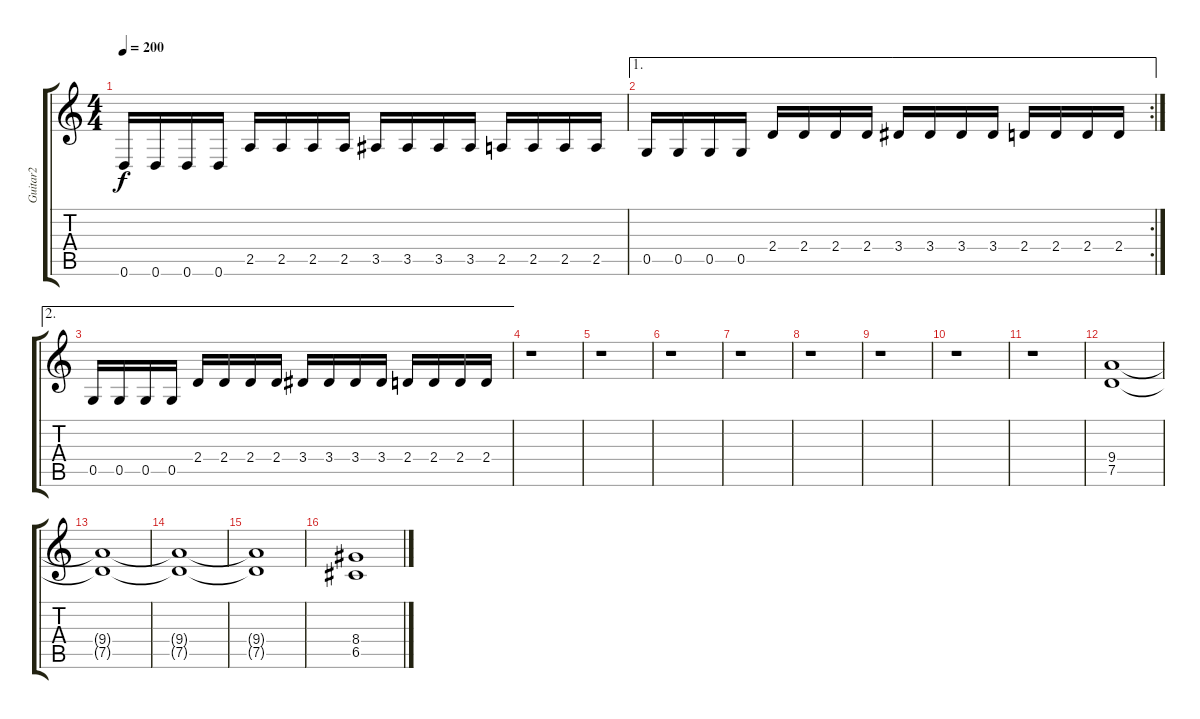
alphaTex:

\track ("Guitar2" "Guitar2") {instrument distortionguitar}
\staff {score tabs}
\tuning (D4 A3 F3 C3 G2 D2) {hide}
\ts (4 4)
\tempo 200
\clef g2
\ks c
0.6.16{dy f} 0.6.16 0.6.16 0.6.16 2.5.16 2.5.16 2.5.16 2.5.16 3.5.16 3.5.16 3.5.16 3.5.16 2.5.16 2.5.16 2.5.16 2.5.16 |
\ae 1
\rc 2
0.5.16 0.5.16 0.5.16 0.5.16 2.4.16 2.4.16 2.4.16 2.4.16 3.4.16 3.4.16 3.4.16 3.4.16 2.4.16 2.4.16 2.4.16 2.4.16 |
\ae 2
0.5.16 0.5.16 0.5.16 0.5.16 2.4.16 2.4.16 2.4.16 2.4.16 3.4.16 3.4.16 3.4.16 3.4.16 2.4.16 2.4.16 2.4.16 2.4.16 |
r.1 |
r.1 |
r.1 |
r.1 |
r.1 |
r.1 |
r.1 |
r.1 |
(9.4 7.5).1 |
(9.4{t} 7.5{t}).1 |
(9.4{t} 7.5{t}).1 |
(9.4{t} 7.5{t}).1 |
(8.4 6.5).1
